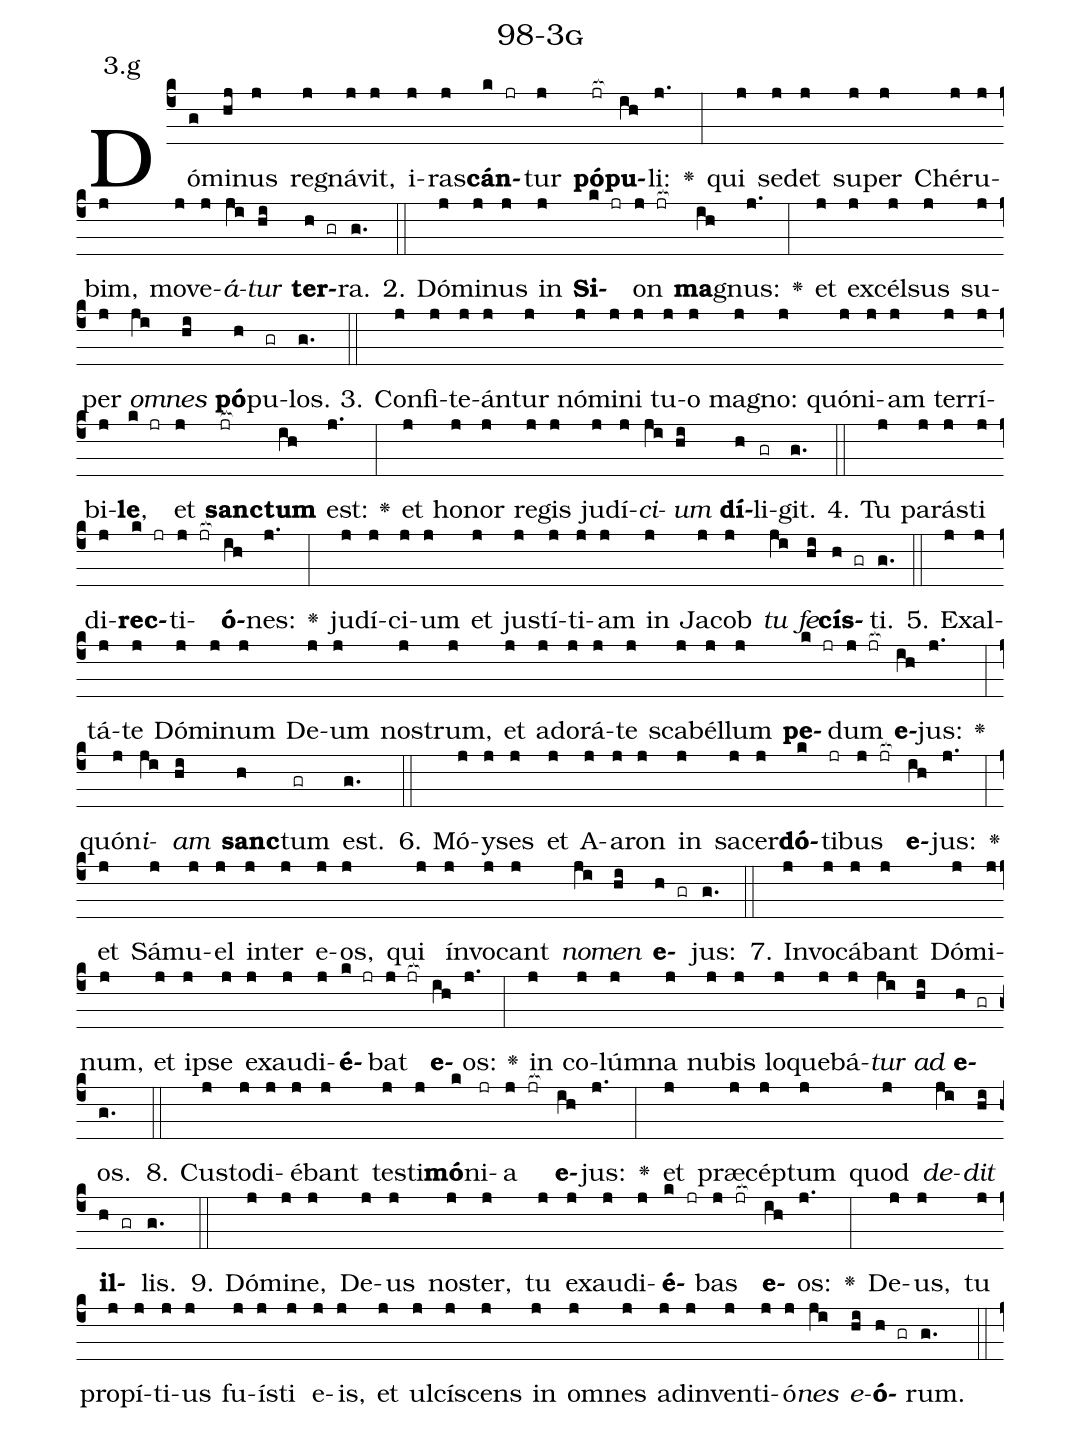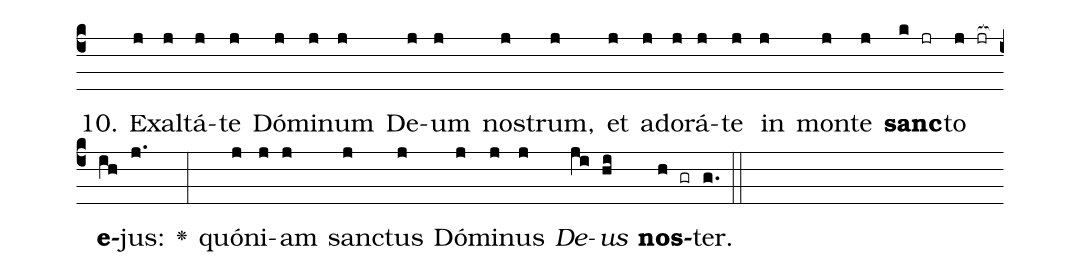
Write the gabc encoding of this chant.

name: 98-3g;
annotation: 3.g;
%%
(c4)Dó(g)mi(hj)nus(j) re(j)gná(j)vit,(j) i(j)ras(j)<b>cán</b>(k jr)tur(j) <b>pó</b>(jr[ocb:1{])<b>pu</b>(ih[ocb:0}])li:(j.) <v>\greheightstar</v>(:) qui(j) se(j)det(j) su(j)per(j) Ché(j)ru(j)bim,(j) mo(j)ve(j)<i>á</i>(ji)<i>tur</i>(hi) <b>ter</b>(h gr)ra.(g.) (::)
2. Dó(j)mi(j)nus(j) in(j) <b>Si</b>(k jr)on(j jr[ocb:1{]) <b>ma</b>(ih[ocb:0}])gnus:(j.) <v>\greheightstar</v>(:) et(j) ex(j)cél(j)sus(j) su(j)per(j) <i>om</i>(ji)<i>nes</i>(hi) <b>pó</b>(h)pu(gr)los.(g.) (::)
3. Con(j)fi(j)te(j)án(j)tur(j) nó(j)mi(j)ni(j) tu(j)o(j) ma(j)gno:(j) quón(j)i(j)am(j) ter(j)rí(j)bi(j)<b>le</b>,(k jr) et(j) <b>sanc</b>(jr[ocb:1{])<b>tum</b>(ih[ocb:0}]) est:(j.) <v>\greheightstar</v>(:) et(j) ho(j)nor(j) re(j)gis(j) ju(j)dí(j)<i>ci</i>(ji)<i>um</i>(hi) <b>dí</b>(h)li(gr)git.(g.) (::)
4. Tu(j) pa(j)rás(j)ti(j) di(j)<b>rec</b>(k jr)ti(j jr[ocb:1{])<b>ó</b>(ih[ocb:0}])nes:(j.) <v>\greheightstar</v>(:) ju(j)dí(j)ci(j)um(j) et(j) jus(j)tí(j)ti(j)am(j) in(j) Ja(j)cob(j) <i>tu</i>(ji) <i>fe</i>(hi)<b>cís</b>(h gr)ti.(g.) (::)
5. Ex(j)al(j)tá(j)te(j) Dó(j)mi(j)num(j) De(j)um(j) nos(j)trum,(j) et(j) ad(j)o(j)rá(j)te(j) sca(j)bél(j)lum(j) <b>pe</b>(k jr)dum(j jr[ocb:1{]) <b>e</b>(ih[ocb:0}])jus:(j.) <v>\greheightstar</v>(:) quón(j)<i>i</i>(ji)<i>am</i>(hi) <b>sanc</b>(h)tum(gr) est.(g.) (::)
6. Mó(j)y(j)ses(j) et(j) A(j)a(j)ron(j) in(j) sa(j)cer(j)<b>dó</b>(k)ti(jr)bus(j jr[ocb:1{]) <b>e</b>(ih[ocb:0}])jus:(j.) <v>\greheightstar</v>(:) et(j) Sá(j)mu(j)el(j) in(j)ter(j) e(j)os,(j) qui(j) ín(j)vo(j)cant(j) <i>no</i>(ji)<i>men</i>(hi) <b>e</b>(h gr)jus:(g.) (::)
7. In(j)vo(j)cá(j)bant(j) Dó(j)mi(j)num,(j) et(j) ip(j)se(j) ex(j)au(j)di(j)<b>é</b>(k jr)bat(j jr[ocb:1{]) <b>e</b>(ih[ocb:0}])os:(j.) <v>\greheightstar</v>(:) in(j) co(j)lúm(j)na(j) nu(j)bis(j) lo(j)que(j)bá(j)<i>tur</i>(ji) <i>ad</i>(hi) <b>e</b>(h gr)os.(g.) (::)
8. Cus(j)to(j)di(j)é(j)bant(j) tes(j)ti(j)<b>mó</b>(k)ni(jr)a(j jr[ocb:1{]) <b>e</b>(ih[ocb:0}])jus:(j.) <v>\greheightstar</v>(:) et(j) præ(j)cép(j)tum(j) quod(j) <i>de</i>(ji)<i>dit</i>(hi) <b>il</b>(h gr)lis.(g.) (::)
9. Dó(j)mi(j)ne,(j) De(j)us(j) nos(j)ter,(j) tu(j) ex(j)au(j)di(j)<b>é</b>(k jr)bas(j jr[ocb:1{]) <b>e</b>(ih[ocb:0}])os:(j.) <v>\greheightstar</v>(:) De(j)us,(j) tu(j) pro(j)pí(j)ti(j)us(j) fu(j)ís(j)ti(j) e(j)is,(j) et(j) ul(j)cí(j)scens(j) in(j) om(j)nes(j) ad(j)in(j)ven(j)ti(j)ó(j)<i>nes</i>(ji) <i>e</i>(hi)<b>ó</b>(h gr)rum.(g.) (::)
10. Ex(j)al(j)tá(j)te(j) Dó(j)mi(j)num(j) De(j)um(j) nos(j)trum,(j) et(j) ad(j)o(j)rá(j)te(j) in(j) mon(j)te(j) <b>sanc</b>(k jr)to(j jr[ocb:1{]) <b>e</b>(ih[ocb:0}])jus:(j.) <v>\greheightstar</v>(:) quón(j)i(j)am(j) sanc(j)tus(j) Dó(j)mi(j)nus(j) <i>De</i>(ji)<i>us</i>(hi) <b>nos</b>(h gr)ter.(g.) (::)
